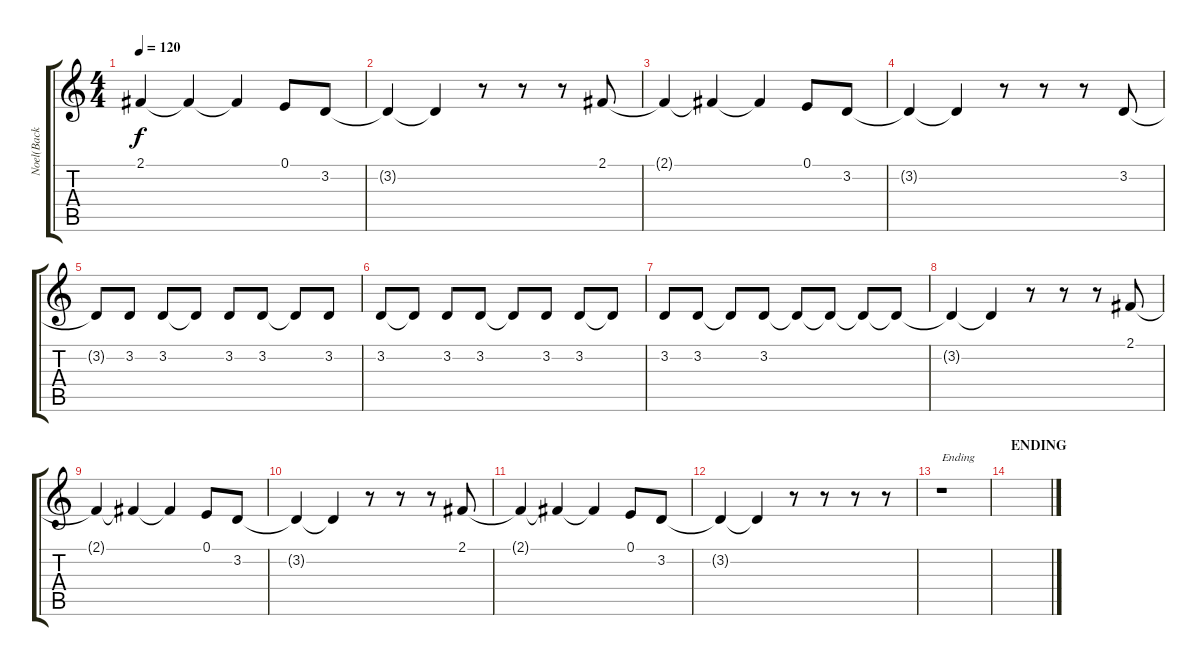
\track ("Noel(Back Vocals)" "Noel(Back ") {instrument tenorsax}
\staff {score tabs}
\tuning (E4 B3 G3 D3 A2 E2) {hide}
\ts (4 4)
\tempo 120
\clef g2
\ks c
2.1{t}.4{dy f} 2.1{t}.4 2.1{t}.4 0.1.8 3.2.8 |
3.2{t}.4 3.2{t}.4 r.8 r.8 r.8 2.1.8 |
2.1{t}.4 2.1{t}.4 2.1{t}.4 0.1.8 3.2.8 |
3.2{t}.4 3.2{t}.4 r.8 r.8 r.8 3.2.8 |
3.2{t}.8 3.2.8 3.2.8 3.2{t}.8 3.2.8 3.2.8 3.2{t}.8 3.2.8 |
3.2.8 3.2{t}.8 3.2.8 3.2.8 3.2{t}.8 3.2.8 3.2.8 3.2{t}.8 |
3.2.8 3.2.8 3.2{t}.8 3.2.8 3.2{t}.8 3.2{t}.8 3.2{t}.8 3.2{t}.8 |
3.2{t}.4 3.2{t}.4 r.8 r.8 r.8 2.1.8 |
2.1{t}.4 2.1{t}.4 2.1{t}.4 0.1.8 3.2.8 |
3.2{t}.4 3.2{t}.4 r.8 r.8 r.8 2.1.8 |
2.1{t}.4 2.1{t}.4 2.1{t}.4 0.1.8 3.2.8 |
3.2{t}.4 3.2{t}.4 r.8 r.8 r.8 r.8 |
r.1{txt "Ending"} |
\section ("" "ENDING")
